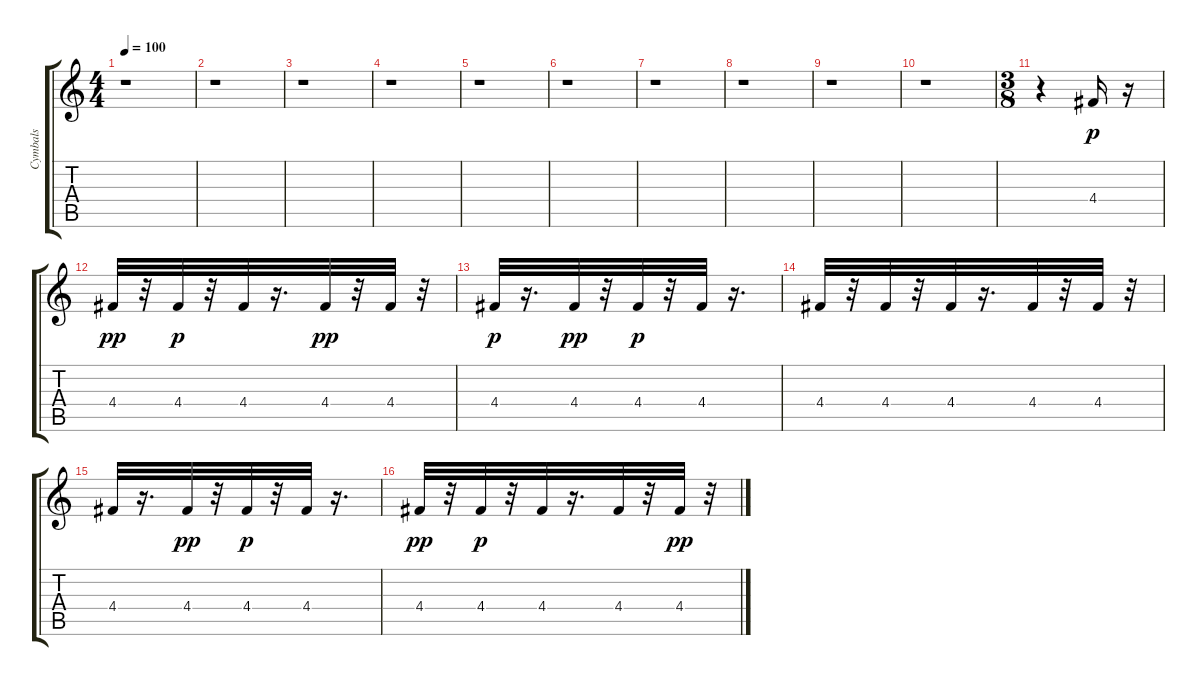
\track ("Cymbals" "Cymbals") {instrument acousticguitarnylon}
\staff {score tabs}
\tuning (E4 B3 G3 D3 A2 E2) {hide}
\ts (4 4)
\tempo 100
\clef g2
\ks c
r.1{dy p instrument acousticguitarnylon} |
r.1 |
r.1 |
r.1 |
r.1 |
r.1 |
r.1 |
r.1 |
r.1 |
r.1 |
\ts (3 8)
r.4 4.4.16 r.16 |
4.4.32{dy pp} r.32 4.4.32{dy p} r.32 4.4.32 r.16{d} 4.4.32{dy pp} r.32 4.4.32 r.32 |
4.4.32{dy p} r.16{d} 4.4.32{dy pp} r.32 4.4.32{dy p} r.32 4.4.32 r.16{d} |
4.4.32 r.32 4.4.32 r.32 4.4.32 r.16{d} 4.4.32 r.32 4.4.32 r.32 |
4.4.32 r.16{d} 4.4.32{dy pp} r.32 4.4.32{dy p} r.32 4.4.32 r.16{d} |
4.4.32{dy pp} r.32 4.4.32{dy p} r.32 4.4.32 r.16{d} 4.4.32 r.32 4.4.32{dy pp} r.32
